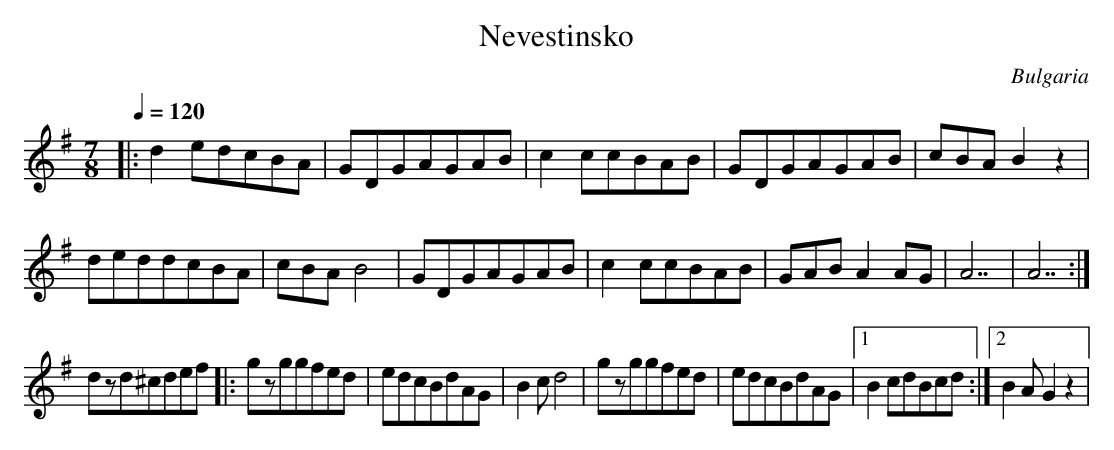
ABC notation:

X:1
T: Nevestinsko
O: Bulgaria
M: 7/8
L: 1/8
Q: 1/4=120
K: G
|: d2edcBA|GDGAGAB    |c2ccBAB    |GDGAGAB|cBAB2z2|
  deddcBA |cBAB4    |GDGAGAB    |c2ccBAB    |\
  GABA2AG |A7       |A7         :|
  dzd^cdef|:gzggfed |edcBdAG    |B2cd4      |\
  gzggfed |edcBdAG  |[1B2cdBcd  :|[2 B2AG2z2|
